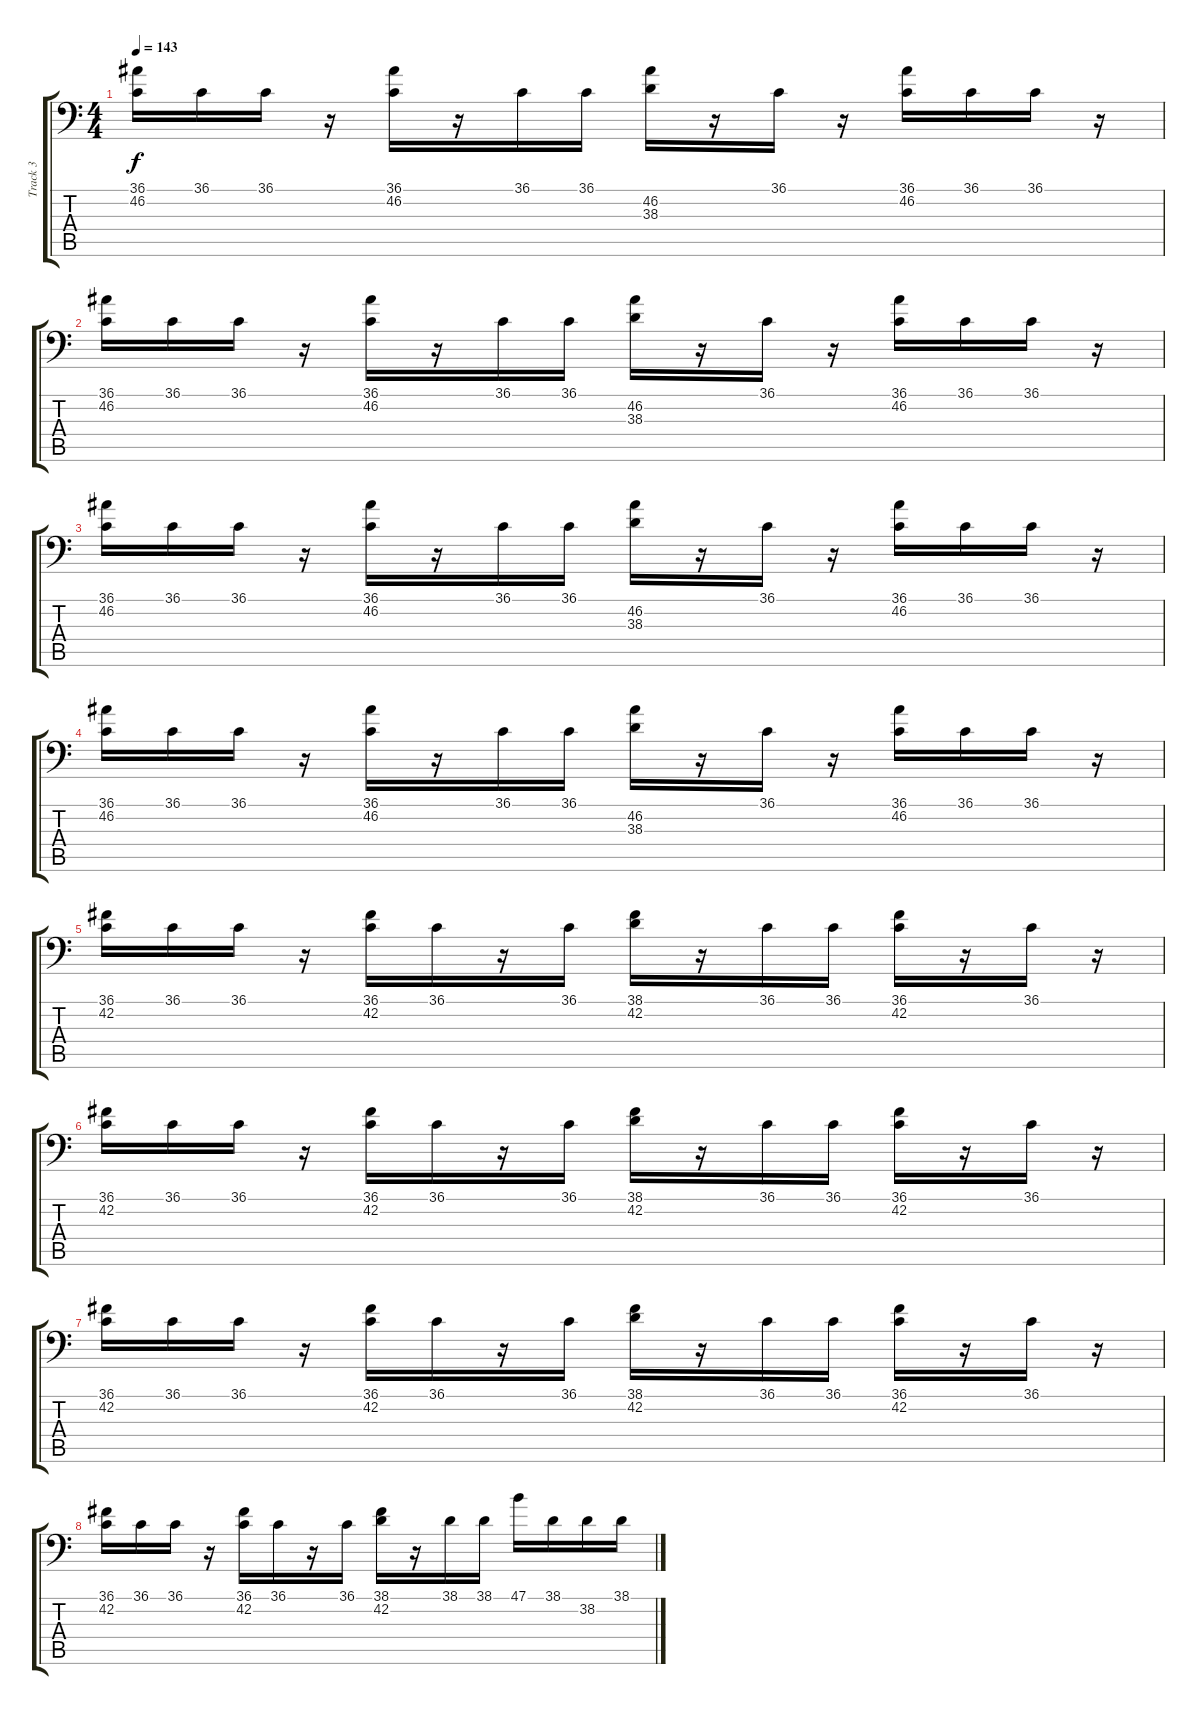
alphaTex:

\track ("Track 3" "Track 3") {instrument acousticgrandpiano}
\staff {score tabs}
\tuning (C-1 C-1 C-1 C-1 C-1 C-1) {hide}
\ts (4 4)
\tempo 143
\clef f4
\ks c
(36.1 46.2).16{dy f} 36.1.16 36.1.16 r.16 (36.1 46.2).16 r.16 36.1.16 36.1.16 (46.2 38.3).16 r.16 36.1.16 r.16 (36.1 46.2).16 36.1.16 36.1.16 r.16 |
(36.1 46.2).16 36.1.16 36.1.16 r.16 (36.1 46.2).16 r.16 36.1.16 36.1.16 (46.2 38.3).16 r.16 36.1.16 r.16 (36.1 46.2).16 36.1.16 36.1.16 r.16 |
(36.1 46.2).16 36.1.16 36.1.16 r.16 (36.1 46.2).16 r.16 36.1.16 36.1.16 (46.2 38.3).16 r.16 36.1.16 r.16 (36.1 46.2).16 36.1.16 36.1.16 r.16 |
(36.1 46.2).16 36.1.16 36.1.16 r.16 (36.1 46.2).16 r.16 36.1.16 36.1.16 (46.2 38.3).16 r.16 36.1.16 r.16 (36.1 46.2).16 36.1.16 36.1.16 r.16 |
(36.1 42.2).16 36.1.16 36.1.16 r.16 (36.1 42.2).16 36.1.16 r.16 36.1.16 (38.1 42.2).16 r.16 36.1.16 36.1.16 (36.1 42.2).16 r.16 36.1.16 r.16 |
(36.1 42.2).16 36.1.16 36.1.16 r.16 (36.1 42.2).16 36.1.16 r.16 36.1.16 (38.1 42.2).16 r.16 36.1.16 36.1.16 (36.1 42.2).16 r.16 36.1.16 r.16 |
(36.1 42.2).16 36.1.16 36.1.16 r.16 (36.1 42.2).16 36.1.16 r.16 36.1.16 (38.1 42.2).16 r.16 36.1.16 36.1.16 (36.1 42.2).16 r.16 36.1.16 r.16 |
(36.1 42.2).16 36.1.16 36.1.16 r.16 (36.1 42.2).16 36.1.16 r.16 36.1.16 (38.1 42.2).16 r.16 38.1.16 38.1.16 47.1.16 38.1.16 38.2.16 38.1.16
